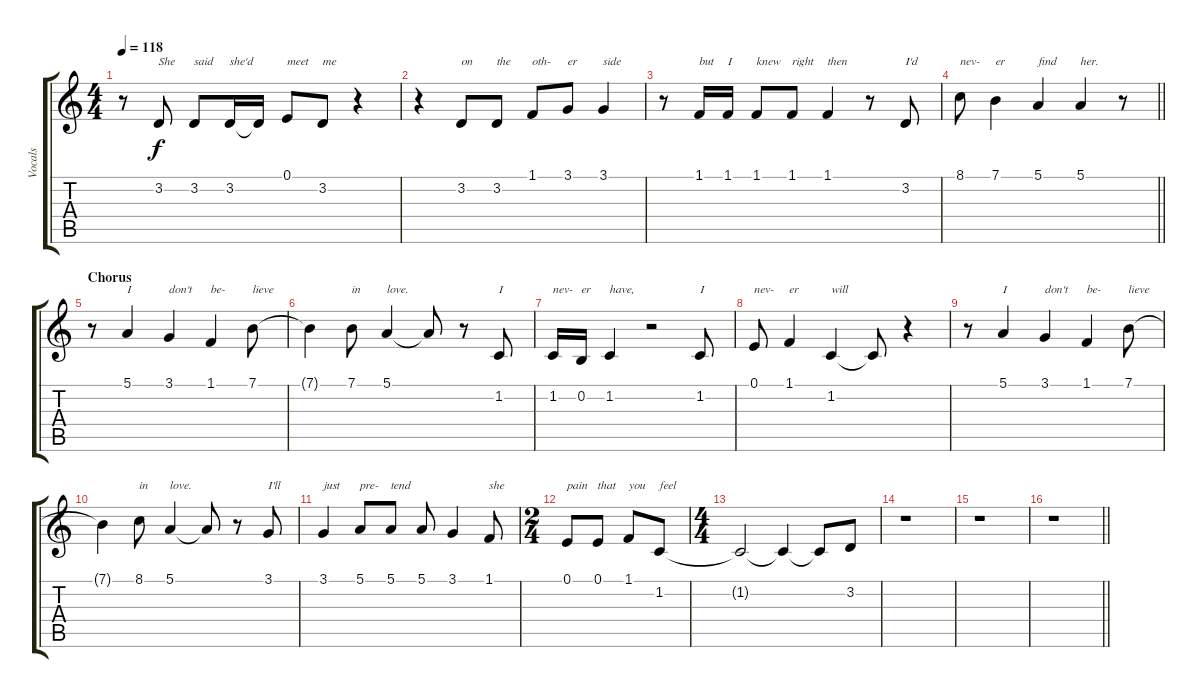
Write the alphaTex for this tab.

\track ("Vocals" "Vocals") {mute instrument brasssection}
\staff {score tabs}
\tuning (E4 B3 G3 D3 A2 E2) {hide}
\ts (4 4)
\tempo 118
\clef g2
\ks c
r.8{dy f} 3.2.8{txt "She"} 3.2.8{txt "said"} 3.2.16{txt "she'd"} 3.2{t}.16 0.1.8{txt "meet"} 3.2.8{txt "me"} r.4 |
r.4 3.2.8{txt "on"} 3.2.8{txt "the"} 1.1.8{txt "oth-"} 3.1.8{txt "er"} 3.1.4{txt "side"} |
r.8 1.1.16{txt "but"} 1.1.16{txt "I"} 1.1.8{txt "knew"} 1.1.8{txt "right"} 1.1.4{txt "then"} r.8 3.2.8{txt "I'd"} |
\barLineRight lightlight
8.1.8{txt "nev-"} 7.1.4{txt "er"} 5.1.4{txt "find"} 5.1.4{txt "her."} r.8 |
\section ("" "Chorus")
r.8 5.1.4{txt "I"} 3.1.4{txt "don't"} 1.1.4{txt "be-"} 7.1.8{txt "lieve"} |
7.1{t}.4 7.1.8{txt "in"} 5.1.4{txt "love."} 5.1{t}.8 r.8 1.2.8{txt "I"} |
1.2.16{txt "nev-"} 0.2.16{txt "er"} 1.2.4{txt "have,"} r.2 1.2.8{txt "I"} |
0.1.8{txt "nev-"} 1.1.4{txt "er"} 1.2.4{txt "will"} 1.2{t}.8 r.4 |
r.8 5.1.4{txt "I"} 3.1.4{txt "don't"} 1.1.4{txt "be-"} 7.1.8{txt "lieve"} |
7.1{t}.4 8.1.8{txt "in"} 5.1.4{txt "love."} 5.1{t}.8 r.8 3.1.8{txt "I'll"} |
3.1.4{txt "just"} 5.1.8{txt "pre-"} 5.1.8{txt "tend"} 5.1.8 3.1.4 1.1.8{txt "she"} |
\ts (2 4)
0.1.8{txt "pain"} 0.1.8{txt "that"} 1.1.8{txt "you"} 1.2.8{txt "feel"} |
\ts (4 4)
1.2{t}.2 1.2{t}.4 1.2{t}.8 3.2.8 |
r.1 |
r.1 |
\barLineRight lightlight
r.1
